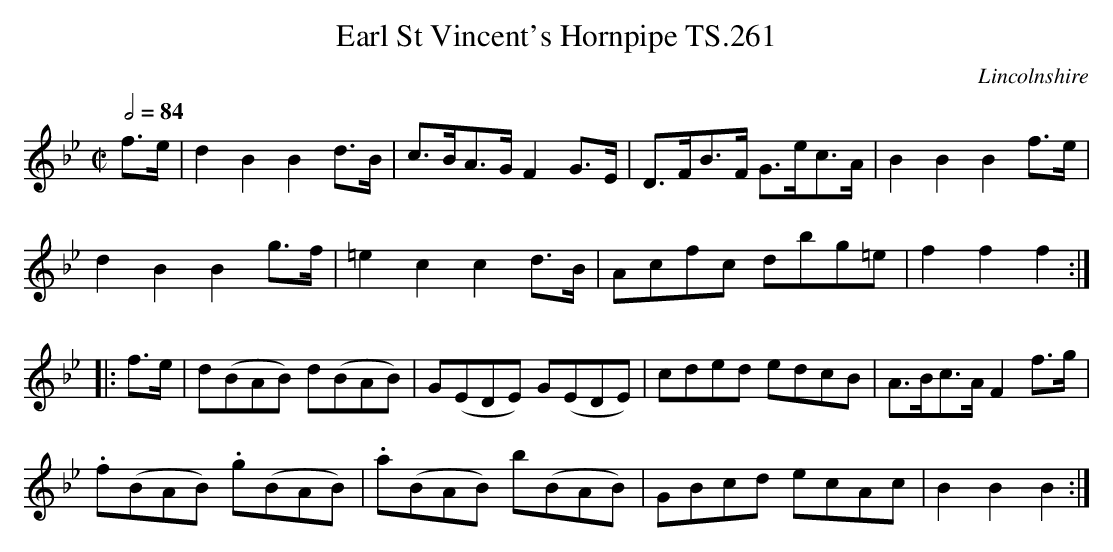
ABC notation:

X:1
T:Earl St Vincent's Hornpipe TS.261
L:1/8
M:C|
O:Lincolnshire
Q:1/2=84
K:Bb
f>e|d2B2B2d>B|c>BA>GF2G>E|D>FB>F G>ec>A|B2B2B2f>e|!
d2B2B2g>f|=e2c2c2d>B|Acfc dbg=e|f2f2f2:|!
|:f>e|d(BAB) d(BAB)|G(EDE) G(EDE)|cded edcB|A>Bc>AF2f>g|!
.f(BAB) .g(BAB)|.a(BAB) b(BAB)|GBcd ecAc|B2B2B2:|]
